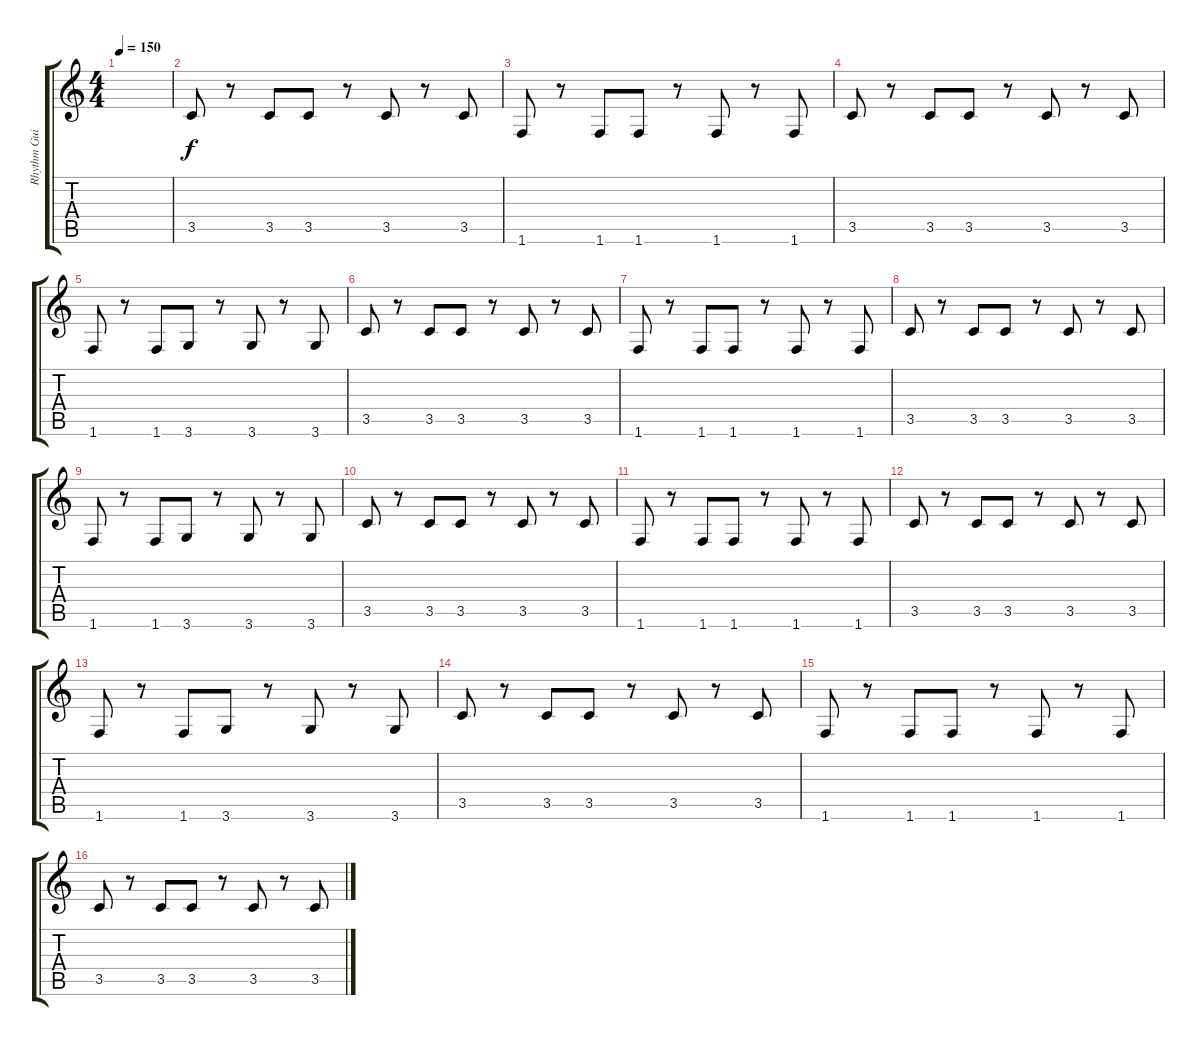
\track ("Rhythm Guitar" "Rhythm Gui") {instrument acousticbass}
\staff {score tabs}
\tuning (E4 B3 G3 D3 A2 E2) {hide}
\ts (4 4)
\tempo 150
\clef g2
\ks c
|
3.5.8 r.8 3.5.8 3.5.8 r.8 3.5.8 r.8 3.5.8 |
1.6.8 r.8 1.6.8 1.6.8 r.8 1.6.8 r.8 1.6.8 |
3.5.8 r.8 3.5.8 3.5.8 r.8 3.5.8 r.8 3.5.8 |
1.6.8 r.8 1.6.8 3.6.8 r.8 3.6.8 r.8 3.6.8 |
3.5.8 r.8 3.5.8 3.5.8 r.8 3.5.8 r.8 3.5.8 |
1.6.8 r.8 1.6.8 1.6.8 r.8 1.6.8 r.8 1.6.8 |
3.5.8 r.8 3.5.8 3.5.8 r.8 3.5.8 r.8 3.5.8 |
1.6.8 r.8 1.6.8 3.6.8 r.8 3.6.8 r.8 3.6.8 |
3.5.8 r.8 3.5.8 3.5.8 r.8 3.5.8 r.8 3.5.8 |
1.6.8 r.8 1.6.8 1.6.8 r.8 1.6.8 r.8 1.6.8 |
3.5.8 r.8 3.5.8 3.5.8 r.8 3.5.8 r.8 3.5.8 |
1.6.8 r.8 1.6.8 3.6.8 r.8 3.6.8 r.8 3.6.8 |
3.5.8 r.8 3.5.8 3.5.8 r.8 3.5.8 r.8 3.5.8 |
1.6.8 r.8 1.6.8 1.6.8 r.8 1.6.8 r.8 1.6.8 |
3.5.8 r.8 3.5.8 3.5.8 r.8 3.5.8 r.8 3.5.8
